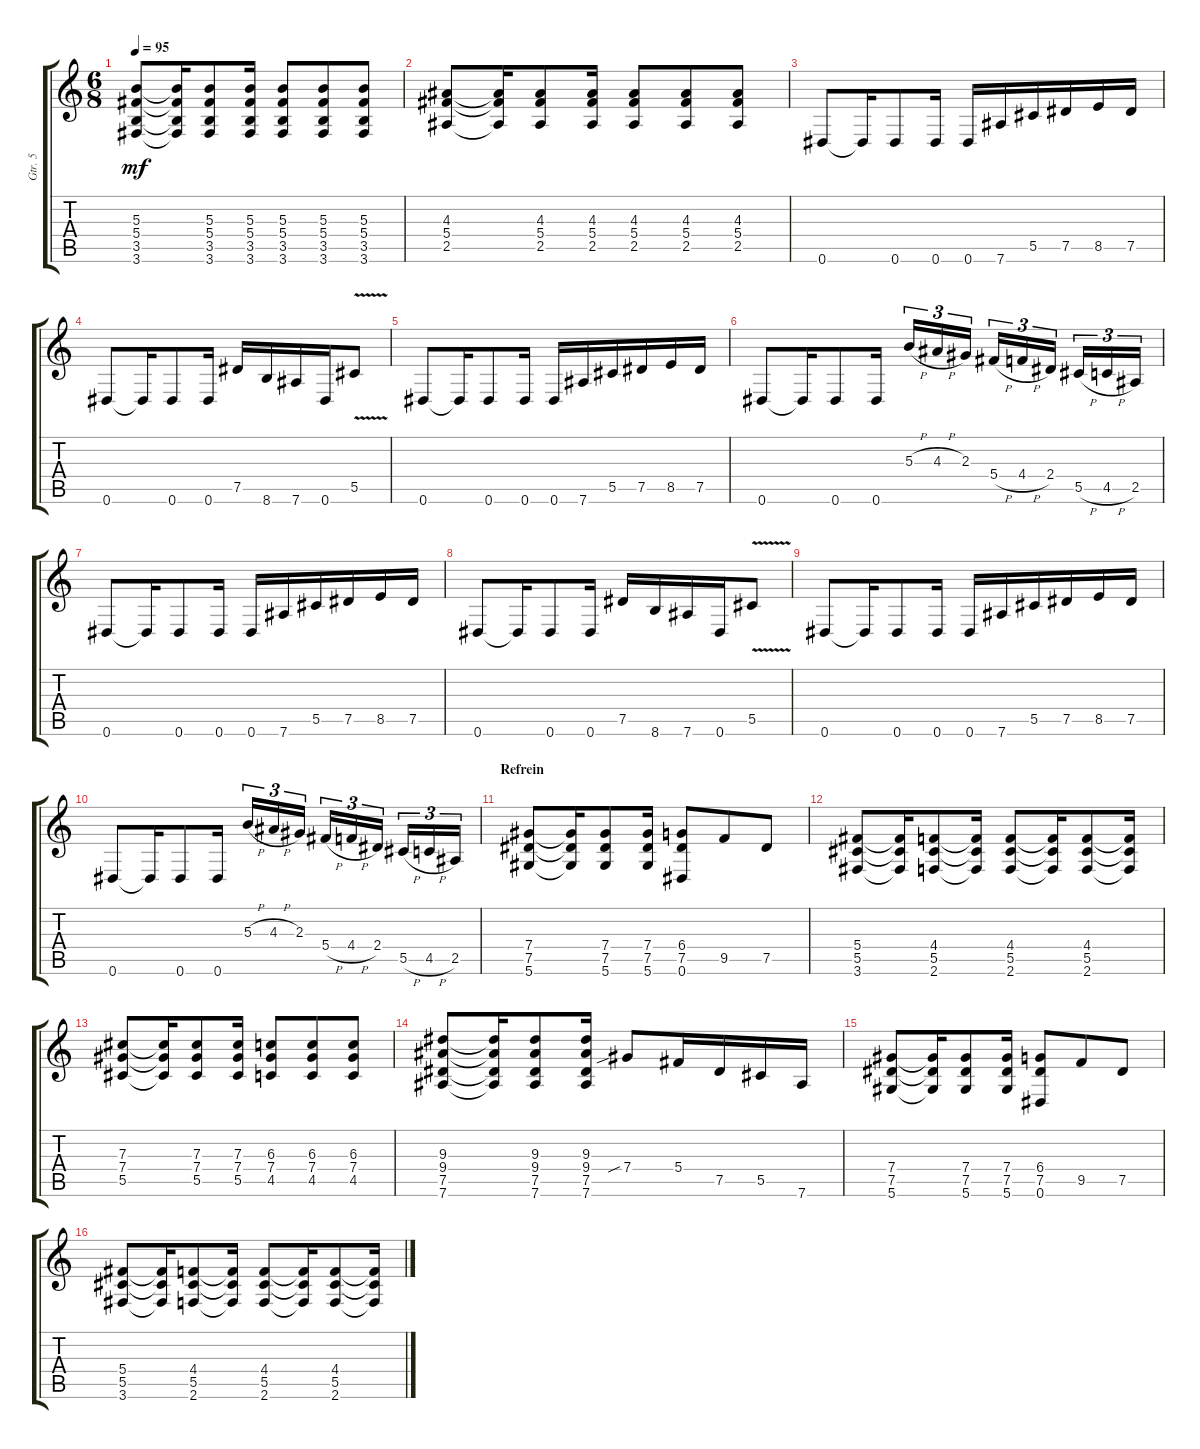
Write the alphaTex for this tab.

\track ("Gtr. 5" "Gtr. 5") {instrument overdrivenguitar}
\staff {score tabs}
\tuning (Eb4 Bb3 Gb3 Db3 Ab2 Eb2) {hide}
\ts (6 8)
\tempo 95
\clef g2
\ks c
(5.3 5.4 3.5 3.6).8{dy mf} (5.3{t} 5.4{t} 3.5{t} 3.6{t}).16 (5.3 5.4 3.5 3.6).8 (5.3 5.4 3.5 3.6).16 (5.3 5.4 3.5 3.6).8 (5.3 5.4 3.5 3.6).8 (5.3 5.4 3.5 3.6).8 |
(4.3 5.4 2.5).8 (4.3{t} 5.4{t} 2.5{t}).16 (4.3 5.4 2.5).8 (4.3 5.4 2.5).16 (4.3 5.4 2.5).8 (4.3 5.4 2.5).8 (4.3 5.4 2.5).8 |
0.6.8 0.6{t}.16 0.6.8 0.6.16 0.6.16 7.6.16 5.5.16 7.5.16 8.5.16 7.5.16 |
0.6.8 0.6{t}.16 0.6.8 0.6.16 7.5.16 8.6.16 7.6.16 0.6.16 5.5{v}.8 |
0.6.8 0.6{t}.16 0.6.8 0.6.16 0.6.16 7.6.16 5.5.16 7.5.16 8.5.16 7.5.16 |
0.6.8 0.6{t}.16 0.6.8 0.6.16 5.3{h}.16{tu (3 2)} 4.3{h}.16{tu (3 2)} 2.3.16{tu (3 2)} 5.4{h}.16{tu (3 2)} 4.4{h}.16{tu (3 2)} 2.4.16{tu (3 2)} 5.5{h}.16{tu (3 2)} 4.5{h}.16{tu (3 2)} 2.5.16{tu (3 2)} |
0.6.8 0.6{t}.16 0.6.8 0.6.16 0.6.16 7.6.16 5.5.16 7.5.16 8.5.16 7.5.16 |
0.6.8 0.6{t}.16 0.6.8 0.6.16 7.5.16 8.6.16 7.6.16 0.6.16 5.5{v}.8 |
0.6.8 0.6{t}.16 0.6.8 0.6.16 0.6.16 7.6.16 5.5.16 7.5.16 8.5.16 7.5.16 |
0.6.8 0.6{t}.16 0.6.8 0.6.16 5.3{h}.16{tu (3 2)} 4.3{h}.16{tu (3 2)} 2.3.16{tu (3 2)} 5.4{h}.16{tu (3 2)} 4.4{h}.16{tu (3 2)} 2.4.16{tu (3 2)} 5.5{h}.16{tu (3 2)} 4.5{h}.16{tu (3 2)} 2.5.16{tu (3 2)} |
\section ("" "Refrein")
(7.4 7.5 5.6).8 (7.4{t} 7.5{t} 5.6{t}).16 (7.4 7.5 5.6).8 (7.4 7.5 5.6).16 (6.4 7.5 0.6).8 9.5.8 7.5.8 |
(5.4 5.5 3.6).8 (5.4{t} 5.5{t} 3.6{t}).16 (4.4 5.5 2.6).8 (4.4{t} 5.5{t} 2.6{t}).16 (4.4 5.5 2.6).8 (4.4{t} 5.5{t} 2.6{t}).16 (4.4 5.5 2.6).8 (4.4{t} 5.5{t} 2.6{t}).16 |
(7.3 7.4 5.5).8 (7.3{t} 7.4{t} 5.5{t}).16 (7.3 7.4 5.5).8 (7.3 7.4 5.5).16 (6.3 7.4 4.5).8 (6.3 7.4 4.5).8 (6.3 7.4 4.5).8 |
(9.3 9.4 7.5 7.6).8 (9.3{t} 9.4{t} 7.5{t} 7.6{t}).16 (9.3 9.4 7.5 7.6).8 (9.3 9.4 7.5 7.6).16 7.4{sib}.8 5.4.16 7.5.16 5.5.16 7.6.16 |
(7.4 7.5 5.6).8 (7.4{t} 7.5{t} 5.6{t}).16 (7.4 7.5 5.6).8 (7.4 7.5 5.6).16 (6.4 7.5 0.6).8 9.5.8 7.5.8 |
(5.4 5.5 3.6).8 (5.4{t} 5.5{t} 3.6{t}).16 (4.4 5.5 2.6).8 (4.4{t} 5.5{t} 2.6{t}).16 (4.4 5.5 2.6).8 (4.4{t} 5.5{t} 2.6{t}).16 (4.4 5.5 2.6).8 (4.4{t} 5.5{t} 2.6{t}).16
